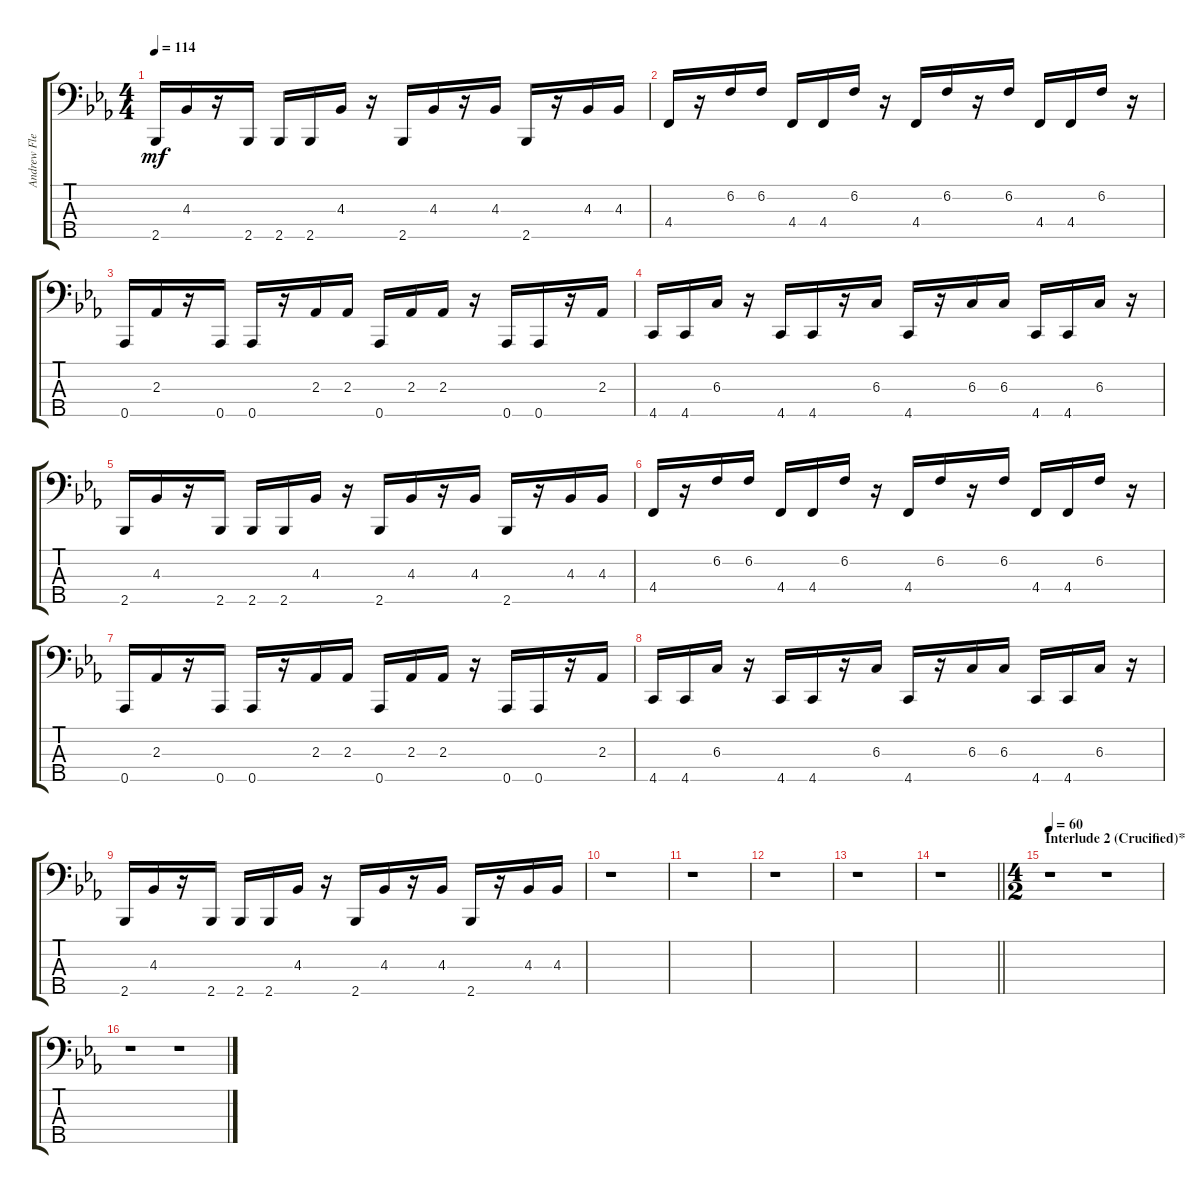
\track ("Andrew Flechter(Synth Bass)" "Andrew Fle") {instrument synthbass2}
\staff {score tabs}
\tuning (E2 B1 Gb1 Db1 Ab0) {hide}
\ts (4 4)
\tempo 114
\clef f4
\ks eb
2.5.16{dy mf} 4.3.16 r.16 2.5.16 2.5.16 2.5.16 4.3.16 r.16 2.5.16 4.3.16 r.16 4.3.16 2.5.16 r.16 4.3.16 4.3.16 |
4.4.16 r.16 6.2.16 6.2.16 4.4.16 4.4.16 6.2.16 r.16 4.4.16 6.2.16 r.16 6.2.16 4.4.16 4.4.16 6.2.16 r.16 |
0.5.16 2.3.16 r.16 0.5.16 0.5.16 r.16 2.3.16 2.3.16 0.5.16 2.3.16 2.3.16 r.16 0.5.16 0.5.16 r.16 2.3.16 |
4.5.16 4.5.16 6.3.16 r.16 4.5.16 4.5.16 r.16 6.3.16 4.5.16 r.16 6.3.16 6.3.16 4.5.16 4.5.16 6.3.16 r.16 |
2.5.16 4.3.16 r.16 2.5.16 2.5.16 2.5.16 4.3.16 r.16 2.5.16 4.3.16 r.16 4.3.16 2.5.16 r.16 4.3.16 4.3.16 |
4.4.16 r.16 6.2.16 6.2.16 4.4.16 4.4.16 6.2.16 r.16 4.4.16 6.2.16 r.16 6.2.16 4.4.16 4.4.16 6.2.16 r.16 |
0.5.16 2.3.16 r.16 0.5.16 0.5.16 r.16 2.3.16 2.3.16 0.5.16 2.3.16 2.3.16 r.16 0.5.16 0.5.16 r.16 2.3.16 |
4.5.16 4.5.16 6.3.16 r.16 4.5.16 4.5.16 r.16 6.3.16 4.5.16 r.16 6.3.16 6.3.16 4.5.16 4.5.16 6.3.16 r.16 |
2.5.16 4.3.16 r.16 2.5.16 2.5.16 2.5.16 4.3.16 r.16 2.5.16 4.3.16 r.16 4.3.16 2.5.16 r.16 4.3.16 4.3.16 |
r.1 |
r.1 |
r.1 |
r.1 |
\barLineRight lightlight
r.1 |
\ts (4 2)
\section ("" "Interlude 2 (Crucified)*")
\tempo 60
r.1 r.1 |
r.1 r.1
